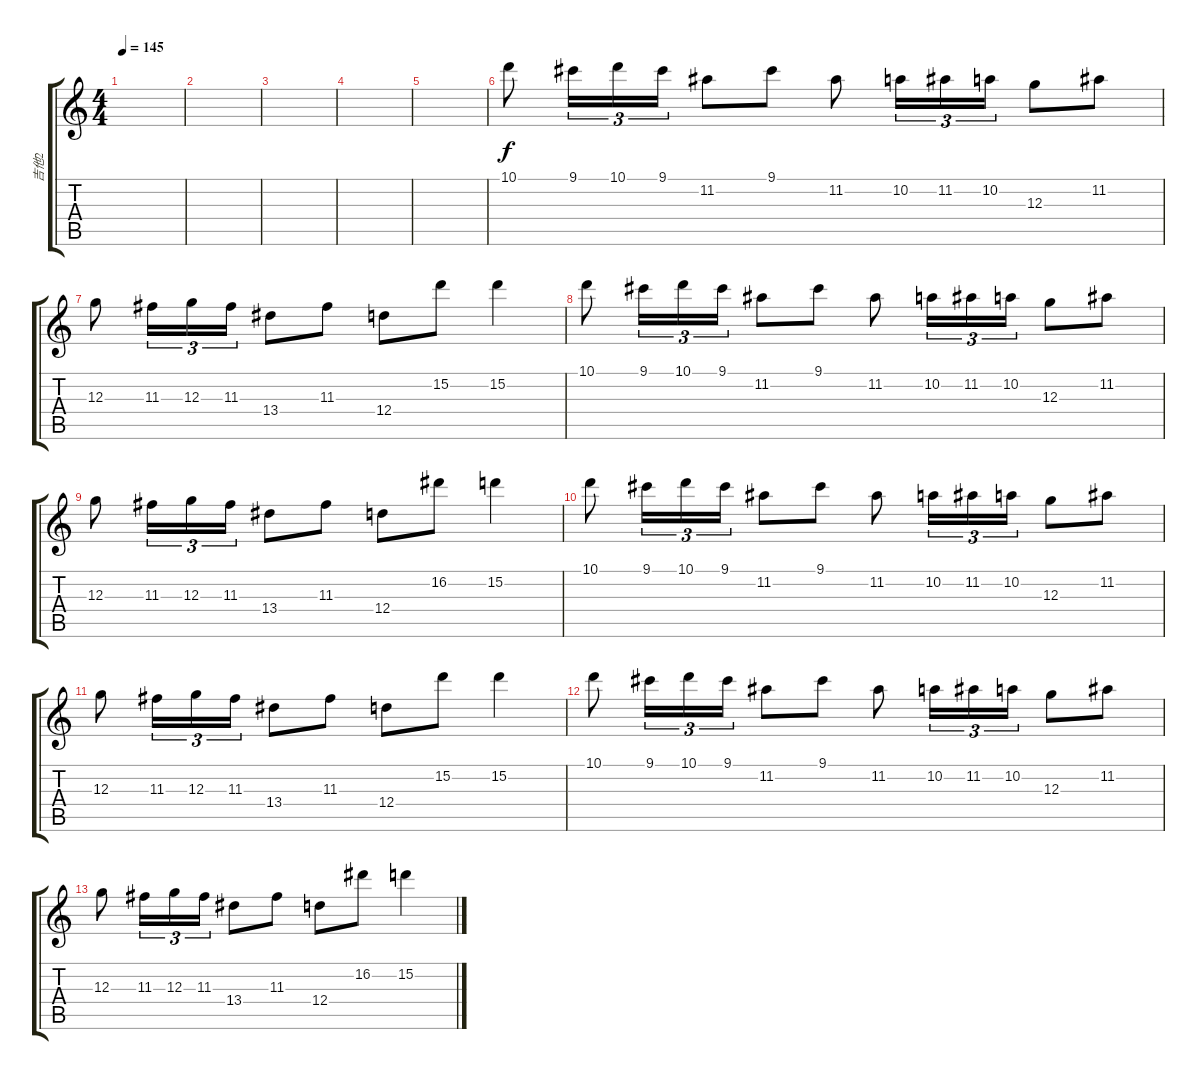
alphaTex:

\track ("吉他2" "吉他2") {instrument electricguitarjazz}
\staff {score tabs}
\tuning (E4 B3 G3 D3 A2 E2) {hide}
\ts (4 4)
\tempo 145
\clef g2
\ks c
|
|
|
|
|
10.1.8 9.1.16{tu (3 2)} 10.1.16{tu (3 2)} 9.1.16{tu (3 2)} 11.2.8 9.1.8 11.2.8 10.2.16{tu (3 2)} 11.2.16{tu (3 2)} 10.2.16{tu (3 2)} 12.3.8 11.2.8 |
12.3.8 11.3.16{tu (3 2)} 12.3.16{tu (3 2)} 11.3.16{tu (3 2)} 13.4.8 11.3.8 12.4.8 15.2.8 15.2.4 |
10.1.8 9.1.16{tu (3 2)} 10.1.16{tu (3 2)} 9.1.16{tu (3 2)} 11.2.8 9.1.8 11.2.8 10.2.16{tu (3 2)} 11.2.16{tu (3 2)} 10.2.16{tu (3 2)} 12.3.8 11.2.8 |
12.3.8 11.3.16{tu (3 2)} 12.3.16{tu (3 2)} 11.3.16{tu (3 2)} 13.4.8 11.3.8 12.4.8 16.2.8 15.2.4 |
10.1.8 9.1.16{tu (3 2)} 10.1.16{tu (3 2)} 9.1.16{tu (3 2)} 11.2.8 9.1.8 11.2.8 10.2.16{tu (3 2)} 11.2.16{tu (3 2)} 10.2.16{tu (3 2)} 12.3.8 11.2.8 |
12.3.8 11.3.16{tu (3 2)} 12.3.16{tu (3 2)} 11.3.16{tu (3 2)} 13.4.8 11.3.8 12.4.8 15.2.8 15.2.4 |
10.1.8 9.1.16{tu (3 2)} 10.1.16{tu (3 2)} 9.1.16{tu (3 2)} 11.2.8 9.1.8 11.2.8 10.2.16{tu (3 2)} 11.2.16{tu (3 2)} 10.2.16{tu (3 2)} 12.3.8 11.2.8 |
12.3.8 11.3.16{tu (3 2)} 12.3.16{tu (3 2)} 11.3.16{tu (3 2)} 13.4.8 11.3.8 12.4.8 16.2.8 15.2.4
